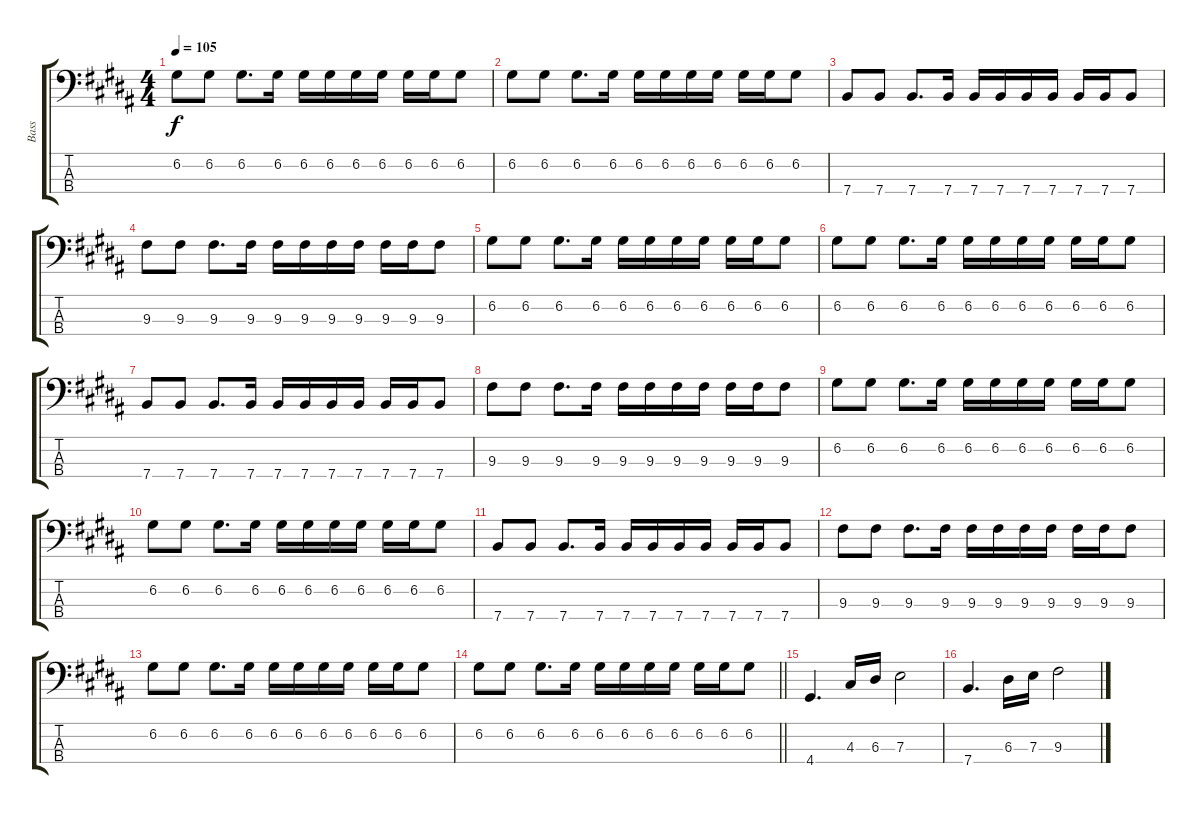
\track ("Bass" "Bass") {instrument electricbasspick}
\staff {score tabs}
\tuning (G2 D2 A1 E1) {hide}
\ts (4 4)
\tempo 105
\clef f4
\ks b
6.2.8{dy f} 6.2.8 6.2.8{d} 6.2.16 6.2.16 6.2.16 6.2.16 6.2.16 6.2.16 6.2.16 6.2.8 |
6.2.8 6.2.8 6.2.8{d} 6.2.16 6.2.16 6.2.16 6.2.16 6.2.16 6.2.16 6.2.16 6.2.8 |
7.4.8 7.4.8 7.4.8{d} 7.4.16 7.4.16 7.4.16 7.4.16 7.4.16 7.4.16 7.4.16 7.4.8 |
9.3.8 9.3.8 9.3.8{d} 9.3.16 9.3.16 9.3.16 9.3.16 9.3.16 9.3.16 9.3.16 9.3.8 |
6.2.8 6.2.8 6.2.8{d} 6.2.16 6.2.16 6.2.16 6.2.16 6.2.16 6.2.16 6.2.16 6.2.8 |
6.2.8 6.2.8 6.2.8{d} 6.2.16 6.2.16 6.2.16 6.2.16 6.2.16 6.2.16 6.2.16 6.2.8 |
7.4.8 7.4.8 7.4.8{d} 7.4.16 7.4.16 7.4.16 7.4.16 7.4.16 7.4.16 7.4.16 7.4.8 |
9.3.8 9.3.8 9.3.8{d} 9.3.16 9.3.16 9.3.16 9.3.16 9.3.16 9.3.16 9.3.16 9.3.8 |
6.2.8 6.2.8 6.2.8{d} 6.2.16 6.2.16 6.2.16 6.2.16 6.2.16 6.2.16 6.2.16 6.2.8 |
6.2.8 6.2.8 6.2.8{d} 6.2.16 6.2.16 6.2.16 6.2.16 6.2.16 6.2.16 6.2.16 6.2.8 |
7.4.8 7.4.8 7.4.8{d} 7.4.16 7.4.16 7.4.16 7.4.16 7.4.16 7.4.16 7.4.16 7.4.8 |
9.3.8 9.3.8 9.3.8{d} 9.3.16 9.3.16 9.3.16 9.3.16 9.3.16 9.3.16 9.3.16 9.3.8 |
6.2.8 6.2.8 6.2.8{d} 6.2.16 6.2.16 6.2.16 6.2.16 6.2.16 6.2.16 6.2.16 6.2.8 |
\barLineRight lightlight
6.2.8 6.2.8 6.2.8{d} 6.2.16 6.2.16 6.2.16 6.2.16 6.2.16 6.2.16 6.2.16 6.2.8 |
4.4.4{d} 4.3.16 6.3.16 7.3.2 |
7.4.4{d} 6.3.16 7.3.16 9.3.2
